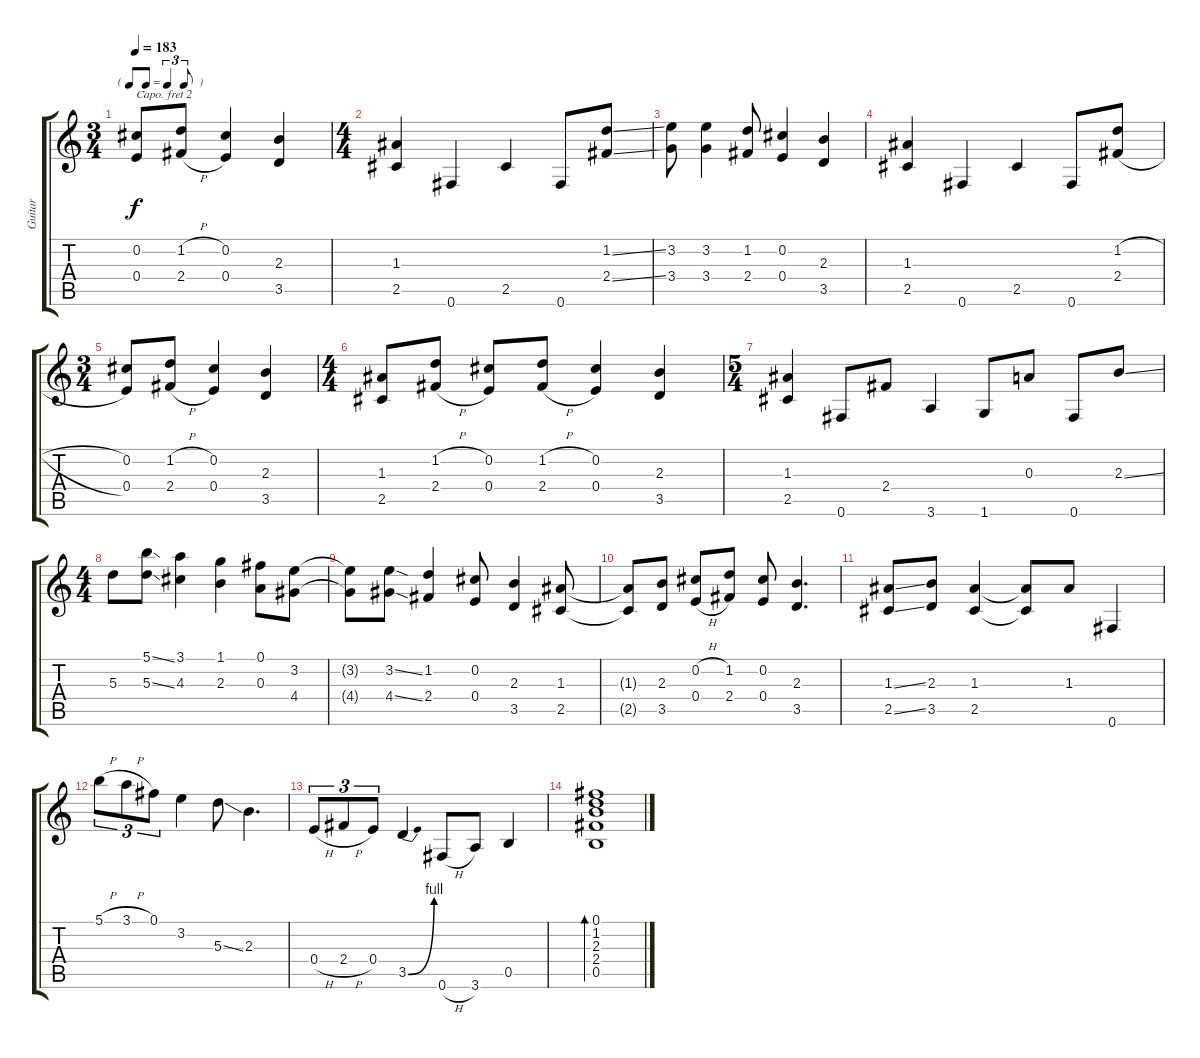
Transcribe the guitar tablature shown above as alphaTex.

\track ("Guitar" "Guitar") {instrument acousticguitarsteel}
\staff {score tabs}
\capo 2
\tuning (E4 B3 G3 D3 A2 E2) {hide}
\ts (3 4)
\tf triplet8th
\tempo 183
\clef g2
\ks c
(0.2 0.4).8{dy f} (1.2{h} 2.4{h}).8 (0.2 0.4).4 (2.3 3.5).4 |
\ts (4 4)
(1.3 2.5).4 0.6.4 2.5.4 0.6.8 (1.2{ss} 2.4{ss}).8 |
(3.2 3.4).8 (3.2 3.4).4 (1.2 2.4).8 (0.2 0.4).4 (2.3 3.5).4 |
(1.3 2.5).4 0.6.4 2.5.4 0.6.8 (1.2{h} 2.4{h}).8 |
\ts (3 4)
(0.2 0.4).8 (1.2{h} 2.4{h}).8 (0.2 0.4).4 (2.3 3.5).4 |
\ts (4 4)
(1.3 2.5).8 (1.2{h} 2.4{h}).8 (0.2 0.4).8 (1.2{h} 2.4{h}).8 (0.2 0.4).4 (2.3 3.5).4 |
\ts (5 4)
(1.3 2.5).4 0.6.8 2.4.8 3.6.4 1.6.8 0.3.8 0.6.8 2.3{ss}.8 |
\ts (4 4)
5.3.8 (5.1{ss} 5.3{ss}).8 (3.1 4.3).4 (1.1 2.3).4 (0.1 0.3).8 (3.2 4.4).8 |
(3.2{t} 4.4{t}).8 (3.2{ss} 4.4{ss}).8 (1.2 2.4).4 (0.2 0.4).8 (2.3 3.5).4 (1.3 2.5).8 |
(1.3{t} 2.5{t}).8 (2.3 3.5).8 (0.2{h} 0.4{h}).8 (1.2 2.4).8 (0.2 0.4).8 (2.3 3.5).4{d} |
(1.3{ss} 2.5{ss}).8 (2.3 3.5).8 (1.3 2.5).4 (1.3{t} 2.5{t}).8 1.3.8 0.6.4 |
5.1{h}.8{tu (3 2)} 3.1{h}.8{tu (3 2)} 0.1.8{tu (3 2)} 3.2.4 5.3{ss}.8 2.3.4{d} |
0.4{h}.8{tu (3 2)} 2.4{h}.8{tu (3 2)} 0.4.8{tu (3 2)} 3.5{be (bend 0 0 60 4)}.4 0.6{h}.8 3.6.8 0.5.4 |
(0.1 1.2 2.3 2.4 0.5).1{bd 60}
